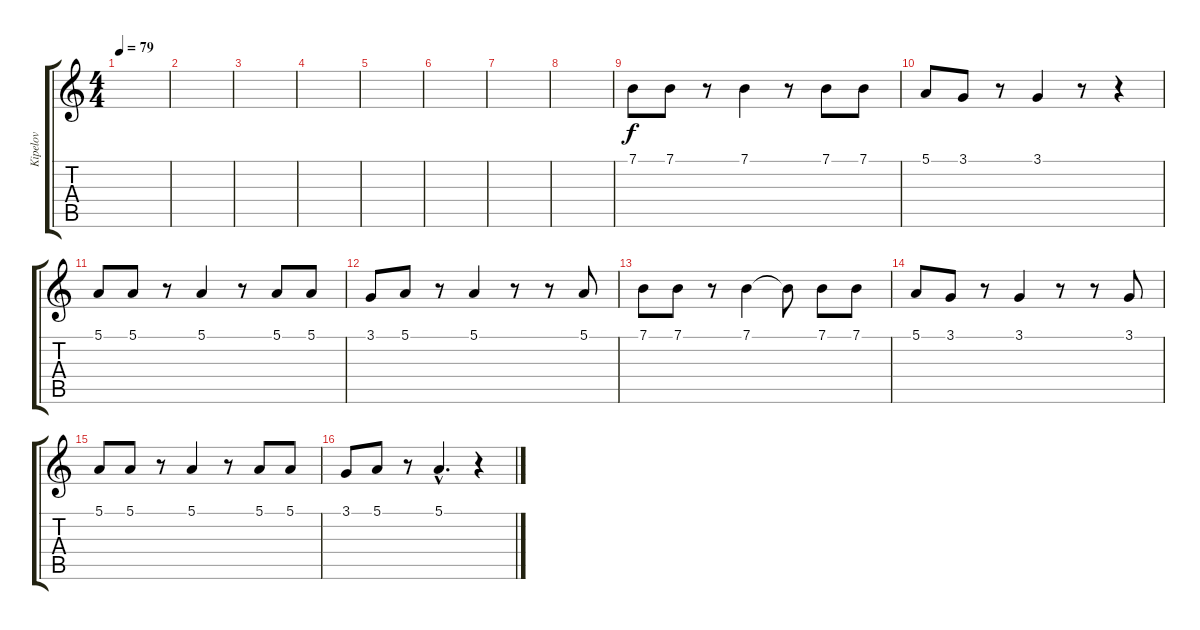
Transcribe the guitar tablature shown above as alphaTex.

\track ("Kipelov" "Kipelov") {instrument fx5brightness}
\staff {score tabs}
\tuning (E4 B3 G3 D3 A2 E2) {hide}
\ts (4 4)
\tempo 79
\clef g2
\ks c
|
|
|
|
|
|
|
|
7.1.8 7.1.8 r.8 7.1.4 r.8 7.1.8 7.1.8 |
5.1.8 3.1.8 r.8 3.1.4 r.8 r.4 |
5.1.8 5.1.8 r.8 5.1.4 r.8 5.1.8 5.1.8 |
3.1.8 5.1.8 r.8 5.1.4 r.8 r.8 5.1.8 |
7.1.8 7.1.8 r.8 7.1.4 7.1{t}.8 7.1.8 7.1.8 |
5.1.8 3.1.8 r.8 3.1.4 r.8 r.8 3.1.8 |
5.1.8 5.1.8 r.8 5.1.4 r.8 5.1.8 5.1.8 |
3.1.8 5.1.8 r.8 5.1{hac}.4{d} r.4
